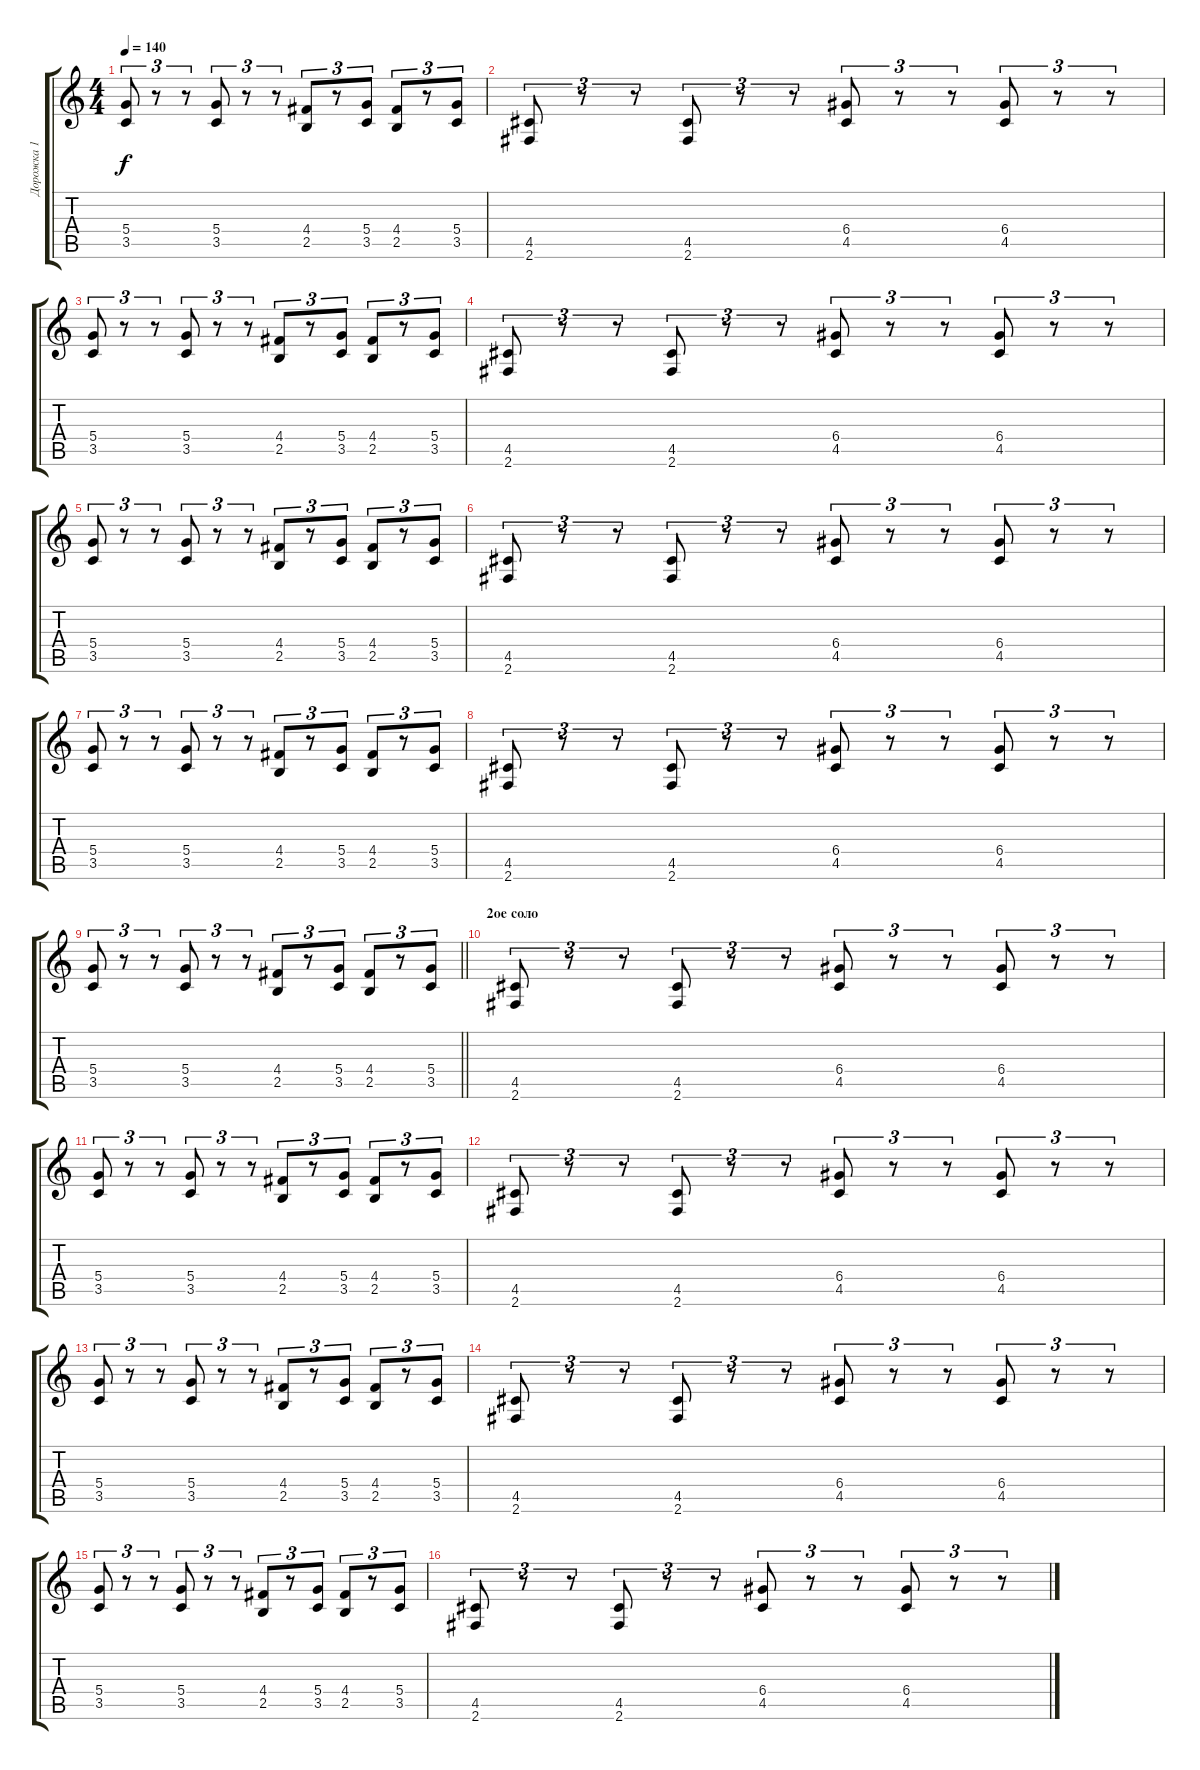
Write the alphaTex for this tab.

\track ("Дорожка 1" "Дорожка 1") {instrument overdrivenguitar}
\staff {score tabs}
\tuning (E4 B3 G3 D3 A2 E2) {hide}
\ts (4 4)
\tempo 140
\clef g2
\ks c
(5.4 3.5).8{tu (3 2) dy f} r.8{tu (3 2)} r.8{tu (3 2)} (5.4 3.5).8{tu (3 2)} r.8{tu (3 2)} r.8{tu (3 2)} (4.4 2.5).8{tu (3 2)} r.8{tu (3 2)} (5.4 3.5).8{tu (3 2)} (4.4 2.5).8{tu (3 2)} r.8{tu (3 2)} (5.4 3.5).8{tu (3 2)} |
(4.5 2.6).8{tu (3 2)} r.8{tu (3 2)} r.8{tu (3 2)} (4.5 2.6).8{tu (3 2)} r.8{tu (3 2)} r.8{tu (3 2)} (6.4 4.5).8{tu (3 2)} r.8{tu (3 2)} r.8{tu (3 2)} (6.4 4.5).8{tu (3 2)} r.8{tu (3 2)} r.8{tu (3 2)} |
(5.4 3.5).8{tu (3 2)} r.8{tu (3 2)} r.8{tu (3 2)} (5.4 3.5).8{tu (3 2)} r.8{tu (3 2)} r.8{tu (3 2)} (4.4 2.5).8{tu (3 2)} r.8{tu (3 2)} (5.4 3.5).8{tu (3 2)} (4.4 2.5).8{tu (3 2)} r.8{tu (3 2)} (5.4 3.5).8{tu (3 2)} |
(4.5 2.6).8{tu (3 2)} r.8{tu (3 2)} r.8{tu (3 2)} (4.5 2.6).8{tu (3 2)} r.8{tu (3 2)} r.8{tu (3 2)} (6.4 4.5).8{tu (3 2)} r.8{tu (3 2)} r.8{tu (3 2)} (6.4 4.5).8{tu (3 2)} r.8{tu (3 2)} r.8{tu (3 2)} |
(5.4 3.5).8{tu (3 2)} r.8{tu (3 2)} r.8{tu (3 2)} (5.4 3.5).8{tu (3 2)} r.8{tu (3 2)} r.8{tu (3 2)} (4.4 2.5).8{tu (3 2)} r.8{tu (3 2)} (5.4 3.5).8{tu (3 2)} (4.4 2.5).8{tu (3 2)} r.8{tu (3 2)} (5.4 3.5).8{tu (3 2)} |
(4.5 2.6).8{tu (3 2)} r.8{tu (3 2)} r.8{tu (3 2)} (4.5 2.6).8{tu (3 2)} r.8{tu (3 2)} r.8{tu (3 2)} (6.4 4.5).8{tu (3 2)} r.8{tu (3 2)} r.8{tu (3 2)} (6.4 4.5).8{tu (3 2)} r.8{tu (3 2)} r.8{tu (3 2)} |
(5.4 3.5).8{tu (3 2)} r.8{tu (3 2)} r.8{tu (3 2)} (5.4 3.5).8{tu (3 2)} r.8{tu (3 2)} r.8{tu (3 2)} (4.4 2.5).8{tu (3 2)} r.8{tu (3 2)} (5.4 3.5).8{tu (3 2)} (4.4 2.5).8{tu (3 2)} r.8{tu (3 2)} (5.4 3.5).8{tu (3 2)} |
(4.5 2.6).8{tu (3 2)} r.8{tu (3 2)} r.8{tu (3 2)} (4.5 2.6).8{tu (3 2)} r.8{tu (3 2)} r.8{tu (3 2)} (6.4 4.5).8{tu (3 2)} r.8{tu (3 2)} r.8{tu (3 2)} (6.4 4.5).8{tu (3 2)} r.8{tu (3 2)} r.8{tu (3 2)} |
\barLineRight lightlight
(5.4 3.5).8{tu (3 2)} r.8{tu (3 2)} r.8{tu (3 2)} (5.4 3.5).8{tu (3 2)} r.8{tu (3 2)} r.8{tu (3 2)} (4.4 2.5).8{tu (3 2)} r.8{tu (3 2)} (5.4 3.5).8{tu (3 2)} (4.4 2.5).8{tu (3 2)} r.8{tu (3 2)} (5.4 3.5).8{tu (3 2)} |
\section ("" "2ое соло")
(4.5 2.6).8{tu (3 2)} r.8{tu (3 2)} r.8{tu (3 2)} (4.5 2.6).8{tu (3 2)} r.8{tu (3 2)} r.8{tu (3 2)} (6.4 4.5).8{tu (3 2)} r.8{tu (3 2)} r.8{tu (3 2)} (6.4 4.5).8{tu (3 2)} r.8{tu (3 2)} r.8{tu (3 2)} |
(5.4 3.5).8{tu (3 2)} r.8{tu (3 2)} r.8{tu (3 2)} (5.4 3.5).8{tu (3 2)} r.8{tu (3 2)} r.8{tu (3 2)} (4.4 2.5).8{tu (3 2)} r.8{tu (3 2)} (5.4 3.5).8{tu (3 2)} (4.4 2.5).8{tu (3 2)} r.8{tu (3 2)} (5.4 3.5).8{tu (3 2)} |
(4.5 2.6).8{tu (3 2)} r.8{tu (3 2)} r.8{tu (3 2)} (4.5 2.6).8{tu (3 2)} r.8{tu (3 2)} r.8{tu (3 2)} (6.4 4.5).8{tu (3 2)} r.8{tu (3 2)} r.8{tu (3 2)} (6.4 4.5).8{tu (3 2)} r.8{tu (3 2)} r.8{tu (3 2)} |
(5.4 3.5).8{tu (3 2)} r.8{tu (3 2)} r.8{tu (3 2)} (5.4 3.5).8{tu (3 2)} r.8{tu (3 2)} r.8{tu (3 2)} (4.4 2.5).8{tu (3 2)} r.8{tu (3 2)} (5.4 3.5).8{tu (3 2)} (4.4 2.5).8{tu (3 2)} r.8{tu (3 2)} (5.4 3.5).8{tu (3 2)} |
(4.5 2.6).8{tu (3 2)} r.8{tu (3 2)} r.8{tu (3 2)} (4.5 2.6).8{tu (3 2)} r.8{tu (3 2)} r.8{tu (3 2)} (6.4 4.5).8{tu (3 2)} r.8{tu (3 2)} r.8{tu (3 2)} (6.4 4.5).8{tu (3 2)} r.8{tu (3 2)} r.8{tu (3 2)} |
(5.4 3.5).8{tu (3 2)} r.8{tu (3 2)} r.8{tu (3 2)} (5.4 3.5).8{tu (3 2)} r.8{tu (3 2)} r.8{tu (3 2)} (4.4 2.5).8{tu (3 2)} r.8{tu (3 2)} (5.4 3.5).8{tu (3 2)} (4.4 2.5).8{tu (3 2)} r.8{tu (3 2)} (5.4 3.5).8{tu (3 2)} |
(4.5 2.6).8{tu (3 2)} r.8{tu (3 2)} r.8{tu (3 2)} (4.5 2.6).8{tu (3 2)} r.8{tu (3 2)} r.8{tu (3 2)} (6.4 4.5).8{tu (3 2)} r.8{tu (3 2)} r.8{tu (3 2)} (6.4 4.5).8{tu (3 2)} r.8{tu (3 2)} r.8{tu (3 2)}
